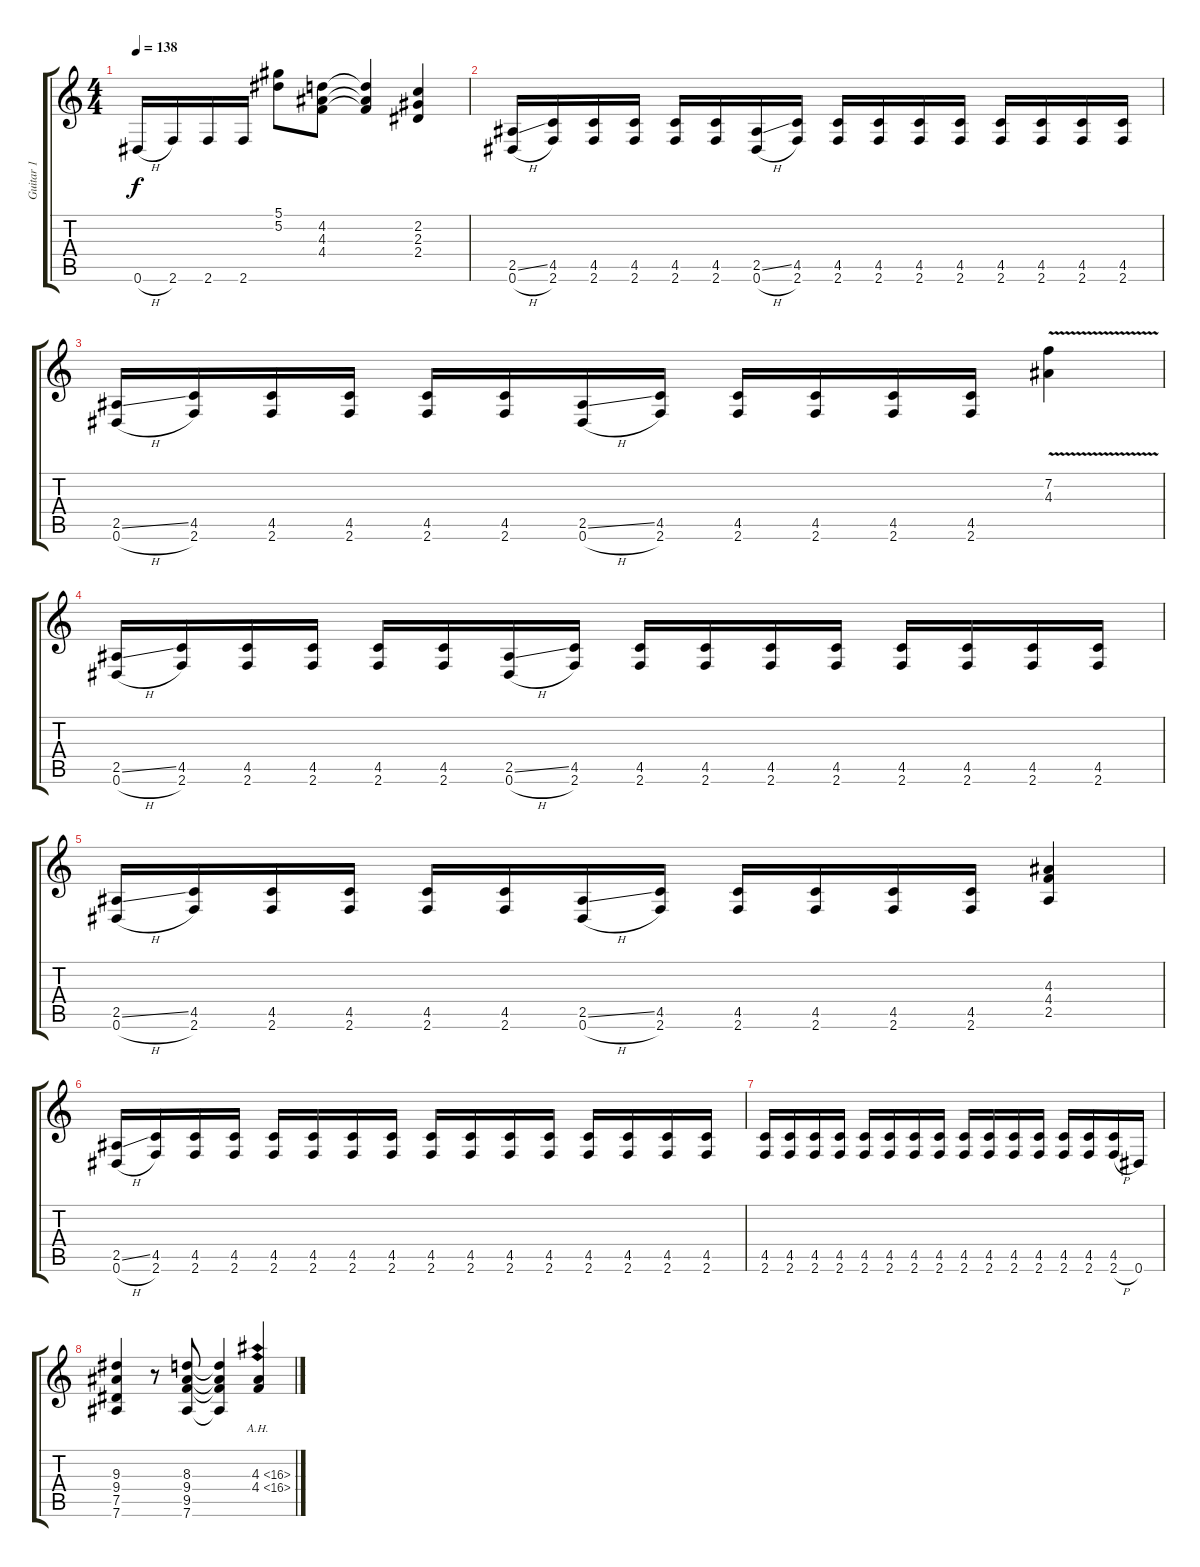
\track ("Guitar 1" "Guitar 1") {instrument overdrivenguitar}
\staff {score tabs}
\tuning (Eb4 Bb3 Gb3 Db3 Ab2 Eb2) {hide}
\ts (4 4)
\tempo 138
\clef g2
\ks c
0.6{h}.16{dy f} 2.6.16 2.6.16 2.6.16 (5.1 5.2).8 (4.2 4.3 4.4).8 (4.2{t} 4.3{t} 4.4{t}).4 (2.2 2.3 2.4).4 |
(2.5{ss} 0.6{h}).16 (4.5 2.6).16 (4.5 2.6).16 (4.5 2.6).16 (4.5 2.6).16 (4.5 2.6).16 (2.5{ss} 0.6{h}).16 (4.5 2.6).16 (4.5 2.6).16 (4.5 2.6).16 (4.5 2.6).16 (4.5 2.6).16 (4.5 2.6).16 (4.5 2.6).16 (4.5 2.6).16 (4.5 2.6).16 |
(2.5{ss} 0.6{h}).16 (4.5 2.6).16 (4.5 2.6).16 (4.5 2.6).16 (4.5 2.6).16 (4.5 2.6).16 (2.5{ss} 0.6{h}).16 (4.5 2.6).16 (4.5 2.6).16 (4.5 2.6).16 (4.5 2.6).16 (4.5 2.6).16 (7.2{v} 4.3{v}).4 |
(2.5{ss} 0.6{h}).16 (4.5 2.6).16 (4.5 2.6).16 (4.5 2.6).16 (4.5 2.6).16 (4.5 2.6).16 (2.5{ss} 0.6{h}).16 (4.5 2.6).16 (4.5 2.6).16 (4.5 2.6).16 (4.5 2.6).16 (4.5 2.6).16 (4.5 2.6).16 (4.5 2.6).16 (4.5 2.6).16 (4.5 2.6).16 |
(2.5{ss} 0.6{h}).16 (4.5 2.6).16 (4.5 2.6).16 (4.5 2.6).16 (4.5 2.6).16 (4.5 2.6).16 (2.5{ss} 0.6{h}).16 (4.5 2.6).16 (4.5 2.6).16 (4.5 2.6).16 (4.5 2.6).16 (4.5 2.6).16 (4.3 4.4 2.5).4 |
(2.5{ss} 0.6{h}).16 (4.5 2.6).16 (4.5 2.6).16 (4.5 2.6).16 (4.5 2.6).16 (4.5 2.6).16 (4.5 2.6).16 (4.5 2.6).16 (4.5 2.6).16 (4.5 2.6).16 (4.5 2.6).16 (4.5 2.6).16 (4.5 2.6).16 (4.5 2.6).16 (4.5 2.6).16 (4.5 2.6).16 |
(4.5 2.6).16 (4.5 2.6).16 (4.5 2.6).16 (4.5 2.6).16 (4.5 2.6).16 (4.5 2.6).16 (4.5 2.6).16 (4.5 2.6).16 (4.5 2.6).16 (4.5 2.6).16 (4.5 2.6).16 (4.5 2.6).16 (4.5 2.6).16 (4.5 2.6).16 (4.5 2.6{h}).16 0.6.16 |
(9.3 9.4 7.5 7.6).4 r.8 (8.3 9.4 9.5 7.6).8 (8.3{t} 9.4{t} 9.5{t} 7.6{t}).4 (4.3{ah 12} 4.4{ah 12}).4
